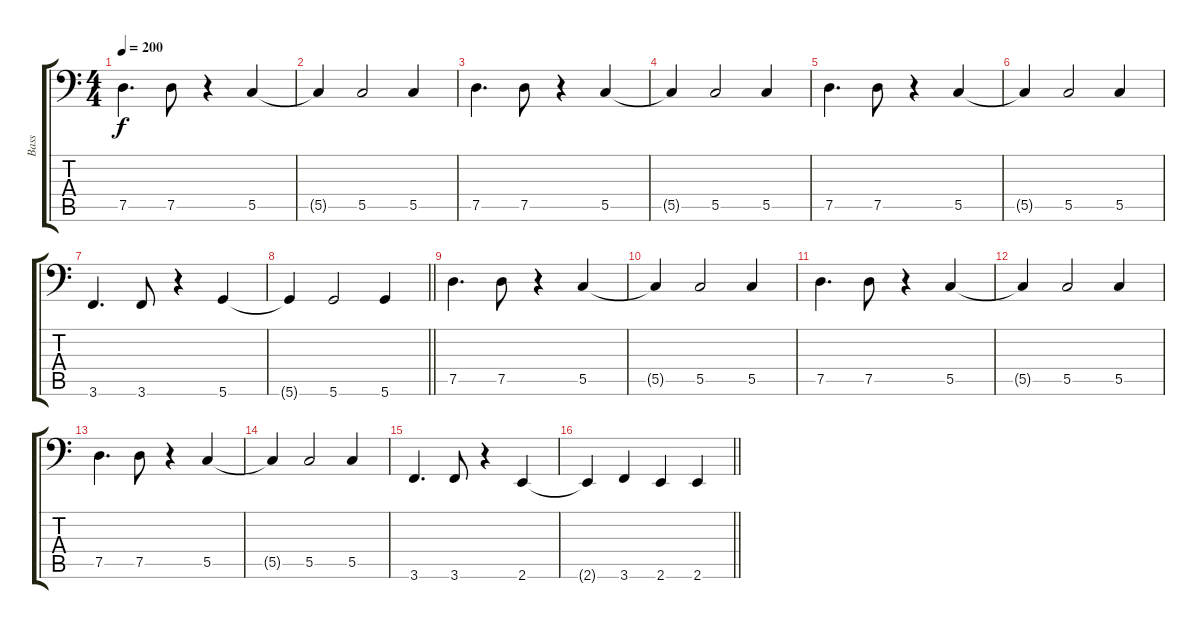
\track ("Bass" "Bass") {instrument electricbasspick}
\staff {score tabs}
\tuning (D3 A2 F2 C2 G1 D1) {hide}
\ts (4 4)
\tempo 200
\clef f4
\ks c
7.5.4{d dy f} 7.5.8 r.4 5.5.4 |
5.5{t}.4 5.5.2 5.5.4 |
7.5.4{d} 7.5.8 r.4 5.5.4 |
5.5{t}.4 5.5.2 5.5.4 |
7.5.4{d} 7.5.8 r.4 5.5.4 |
5.5{t}.4 5.5.2 5.5.4 |
3.6.4{d} 3.6.8 r.4 5.6.4 |
\barLineRight lightlight
5.6{t}.4 5.6.2 5.6.4 |
7.5.4{d} 7.5.8 r.4 5.5.4 |
5.5{t}.4 5.5.2 5.5.4 |
7.5.4{d} 7.5.8 r.4 5.5.4 |
5.5{t}.4 5.5.2 5.5.4 |
7.5.4{d} 7.5.8 r.4 5.5.4 |
5.5{t}.4 5.5.2 5.5.4 |
3.6.4{d} 3.6.8 r.4 2.6.4 |
\barLineRight lightlight
2.6{t}.4 3.6.4 2.6.4 2.6.4
